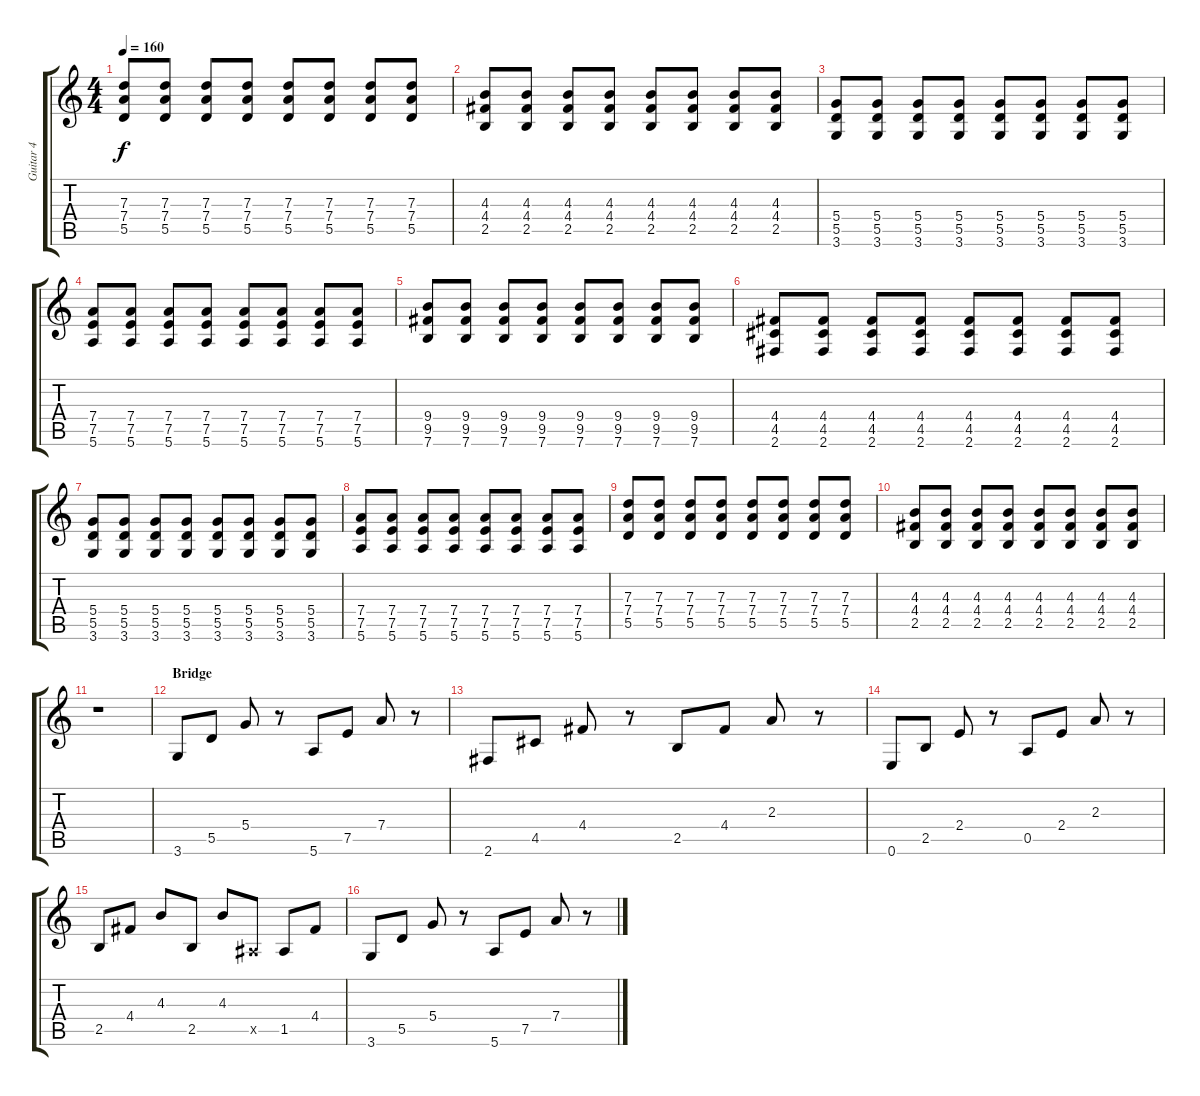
\track ("Guitar 4" "Guitar 4") {instrument overdrivenguitar}
\staff {score tabs}
\tuning (E4 B3 G3 D3 A2 E2) {hide}
\ts (4 4)
\tempo 160
\clef g2
\ks c
(7.3 7.4 5.5).8{dy f} (7.3 7.4 5.5).8 (7.3 7.4 5.5).8 (7.3 7.4 5.5).8 (7.3 7.4 5.5).8 (7.3 7.4 5.5).8 (7.3 7.4 5.5).8 (7.3 7.4 5.5).8 |
(4.3 4.4 2.5).8 (4.3 4.4 2.5).8 (4.3 4.4 2.5).8 (4.3 4.4 2.5).8 (4.3 4.4 2.5).8 (4.3 4.4 2.5).8 (4.3 4.4 2.5).8 (4.3 4.4 2.5).8 |
(5.4 5.5 3.6).8 (5.4 5.5 3.6).8 (5.4 5.5 3.6).8 (5.4 5.5 3.6).8 (5.4 5.5 3.6).8 (5.4 5.5 3.6).8 (5.4 5.5 3.6).8 (5.4 5.5 3.6).8 |
(7.4 7.5 5.6).8 (7.4 7.5 5.6).8 (7.4 7.5 5.6).8 (7.4 7.5 5.6).8 (7.4 7.5 5.6).8 (7.4 7.5 5.6).8 (7.4 7.5 5.6).8 (7.4 7.5 5.6).8 |
(9.4 9.5 7.6).8 (9.4 9.5 7.6).8 (9.4 9.5 7.6).8 (9.4 9.5 7.6).8 (9.4 9.5 7.6).8 (9.4 9.5 7.6).8 (9.4 9.5 7.6).8 (9.4 9.5 7.6).8 |
(4.4 4.5 2.6).8 (4.4 4.5 2.6).8 (4.4 4.5 2.6).8 (4.4 4.5 2.6).8 (4.4 4.5 2.6).8 (4.4 4.5 2.6).8 (4.4 4.5 2.6).8 (4.4 4.5 2.6).8 |
(5.4 5.5 3.6).8 (5.4 5.5 3.6).8 (5.4 5.5 3.6).8 (5.4 5.5 3.6).8 (5.4 5.5 3.6).8 (5.4 5.5 3.6).8 (5.4 5.5 3.6).8 (5.4 5.5 3.6).8 |
(7.4 7.5 5.6).8 (7.4 7.5 5.6).8 (7.4 7.5 5.6).8 (7.4 7.5 5.6).8 (7.4 7.5 5.6).8 (7.4 7.5 5.6).8 (7.4 7.5 5.6).8 (7.4 7.5 5.6).8 |
(7.3 7.4 5.5).8 (7.3 7.4 5.5).8 (7.3 7.4 5.5).8 (7.3 7.4 5.5).8 (7.3 7.4 5.5).8 (7.3 7.4 5.5).8 (7.3 7.4 5.5).8 (7.3 7.4 5.5).8 |
(4.3 4.4 2.5).8 (4.3 4.4 2.5).8 (4.3 4.4 2.5).8 (4.3 4.4 2.5).8 (4.3 4.4 2.5).8 (4.3 4.4 2.5).8 (4.3 4.4 2.5).8 (4.3 4.4 2.5).8 |
r.1 |
\section ("" "Bridge")
3.6.8 5.5.8 5.4.8 r.8 5.6.8 7.5.8 7.4.8 r.8 |
2.6.8 4.5.8 4.4.8 r.8 2.5.8 4.4.8 2.3.8 r.8 |
0.6.8 2.5.8 2.4.8 r.8 0.5.8 2.4.8 2.3.8 r.8 |
2.5.8 4.4.8 4.3.8 2.5.8 4.3.8 1.5{x}.8 1.5.8 4.4.8 |
3.6.8 5.5.8 5.4.8 r.8 5.6.8 7.5.8 7.4.8 r.8
